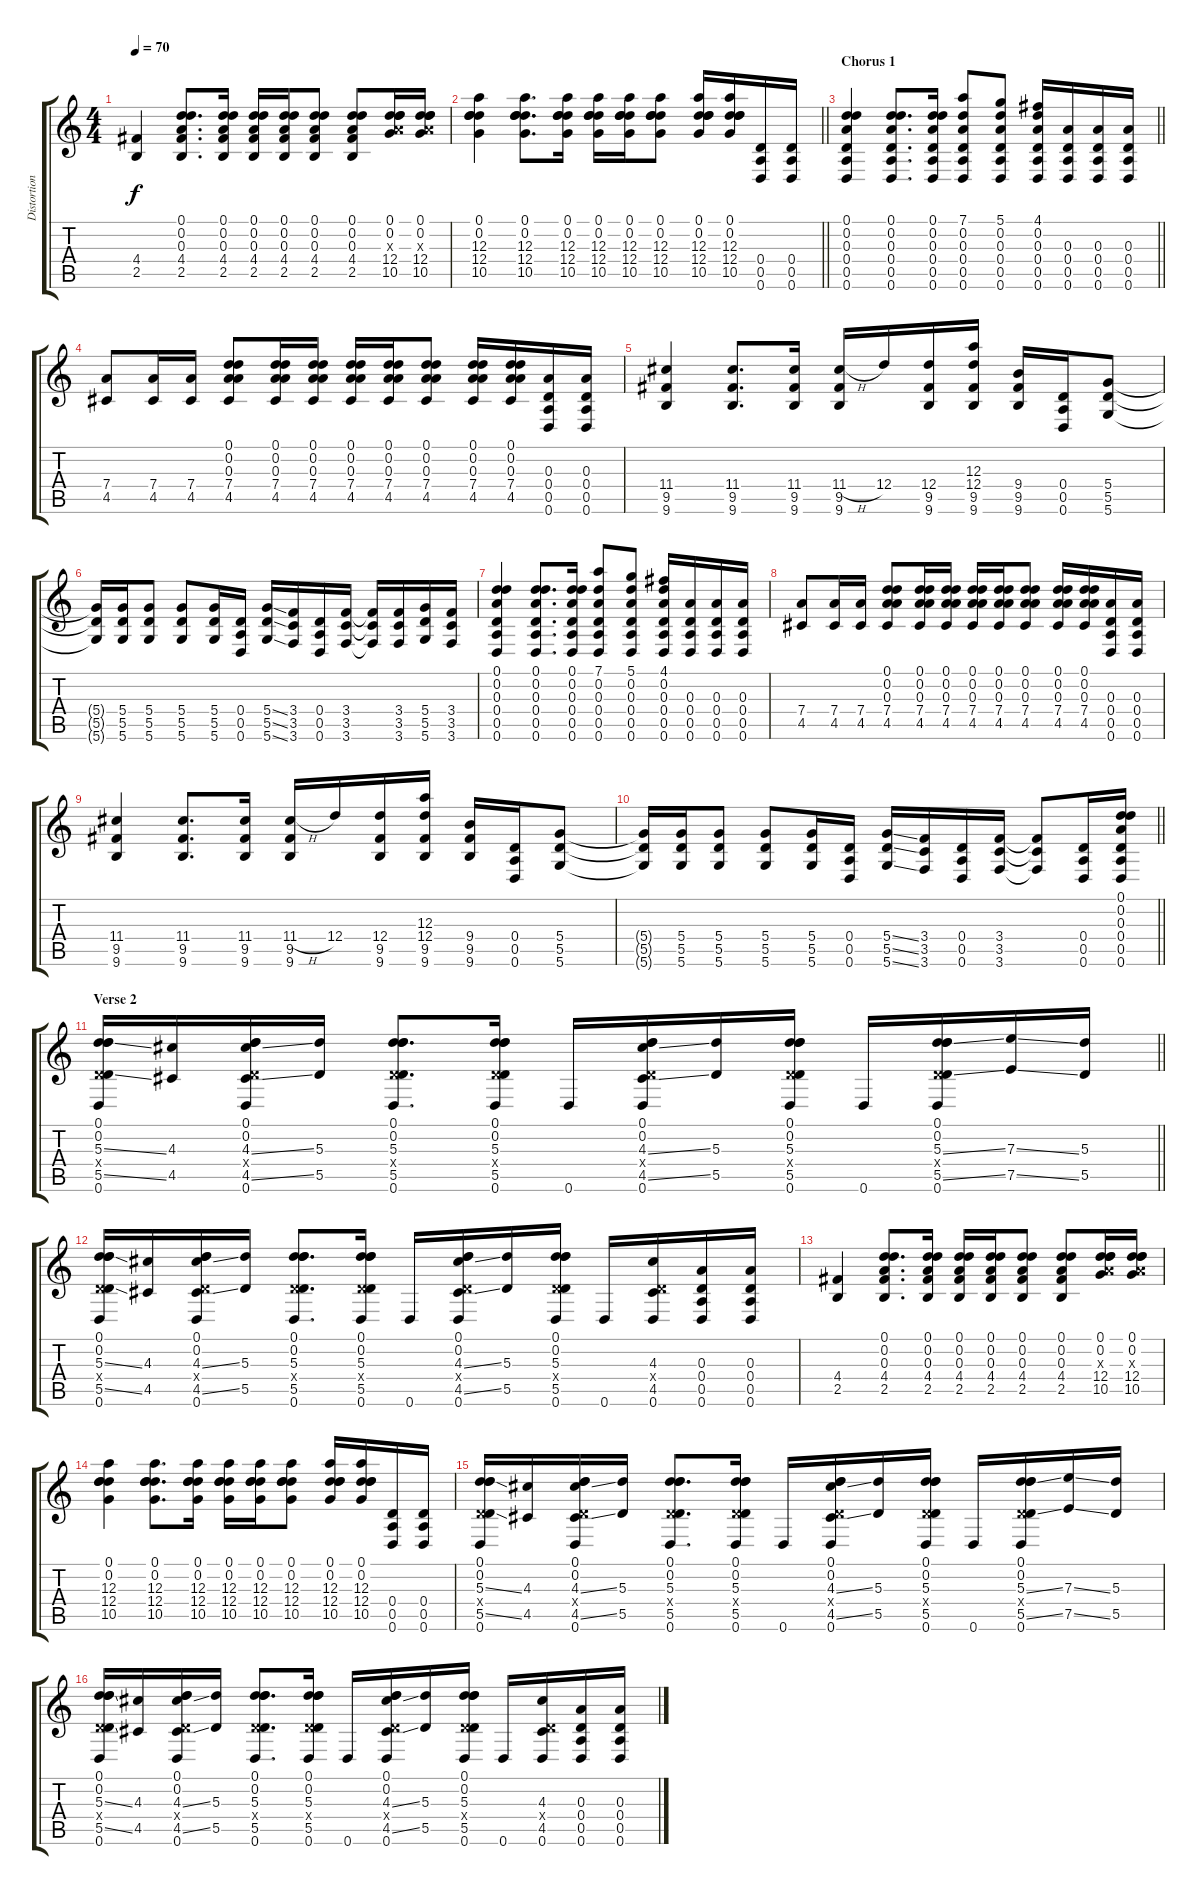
\track ("Distortion Guitar" "Distortion") {instrument overdrivenguitar}
\staff {score tabs}
\tuning (D4 D4 A3 D3 A2 D2) {hide}
\ts (4 4)
\tempo 70
\clef g2
\ks c
(4.4 2.5).4{dy f} (0.1 0.2 0.3 4.4 2.5).8{d} (0.1 0.2 0.3 4.4 2.5).16 (0.1 0.2 0.3 4.4 2.5).16 (0.1 0.2 0.3 4.4 2.5).16 (0.1 0.2 0.3 4.4 2.5).8 (0.1 0.2 0.3 4.4 2.5).8 (0.1 0.2 0.3{x} 12.4 10.5).16 (0.1 0.2 0.3{x} 12.4 10.5).16 |
\barLineRight lightlight
(0.1 0.2 12.3 12.4 10.5).4 (0.1 0.2 12.3 12.4 10.5).8{d} (0.1 0.2 12.3 12.4 10.5).16 (0.1 0.2 12.3 12.4 10.5).16 (0.1 0.2 12.3 12.4 10.5).16 (0.1 0.2 12.3 12.4 10.5).8 (0.1 0.2 12.3 12.4 10.5).16 (0.1 0.2 12.3 12.4 10.5).16 (0.4 0.5 0.6).16 (0.4 0.5 0.6).16 |
\section ("" "Chorus 1")
\barLineRight lightlight
(0.1 0.2 0.3 0.4 0.5 0.6).4 (0.1 0.2 0.3 0.4 0.5 0.6).8{d} (0.1 0.2 0.3 0.4 0.5 0.6).16 (7.1 0.2 0.3 0.4 0.5 0.6).8 (5.1 0.2 0.3 0.4 0.5 0.6).8 (4.1 0.2 0.3 0.4 0.5 0.6).16 (0.3 0.4 0.5 0.6).16 (0.3 0.4 0.5 0.6).16 (0.3 0.4 0.5 0.6).16 |
(7.4 4.5).8 (7.4 4.5).16 (7.4 4.5).16 (0.1 0.2 0.3 7.4 4.5).8 (0.1 0.2 0.3 7.4 4.5).16 (0.1 0.2 0.3 7.4 4.5).16 (0.1 0.2 0.3 7.4 4.5).16 (0.1 0.2 0.3 7.4 4.5).16 (0.1 0.2 0.3 7.4 4.5).8 (0.1 0.2 0.3 7.4 4.5).16 (0.1 0.2 0.3 7.4 4.5).16 (0.3 0.4 0.5 0.6).16 (0.3 0.4 0.5 0.6).16 |
(11.4 9.5 9.6).4 (11.4 9.5 9.6).8{d} (11.4 9.5 9.6).16 (11.4{h} 9.5 9.6).16 12.4.16 (12.4 9.5 9.6).16 (12.3 12.4 9.5 9.6).16 (9.4 9.5 9.6).16 (0.4 0.5 0.6).16 (5.4 5.5 5.6).8 |
(5.4{t} 5.5{t} 5.6{t}).16 (5.4 5.5 5.6).16 (5.4 5.5 5.6).8 (5.4 5.5 5.6).8 (5.4 5.5 5.6).16 (0.4 0.5 0.6).16 (5.4{ss} 5.5{ss} 5.6{ss}).16 (3.4 3.5 3.6).16 (0.4 0.5 0.6).16 (3.4 3.5 3.6).16 (3.4{t} 3.5{t} 3.6{t}).16 (3.4 3.5 3.6).16 (5.4 5.5 5.6).16 (3.4 3.5 3.6).16 |
(0.1 0.2 0.3 0.4 0.5 0.6).4 (0.1 0.2 0.3 0.4 0.5 0.6).8{d} (0.1 0.2 0.3 0.4 0.5 0.6).16 (7.1 0.2 0.3 0.4 0.5 0.6).8 (5.1 0.2 0.3 0.4 0.5 0.6).8 (4.1 0.2 0.3 0.4 0.5 0.6).16 (0.3 0.4 0.5 0.6).16 (0.3 0.4 0.5 0.6).16 (0.3 0.4 0.5 0.6).16 |
(7.4 4.5).8 (7.4 4.5).16 (7.4 4.5).16 (0.1 0.2 0.3 7.4 4.5).8 (0.1 0.2 0.3 7.4 4.5).16 (0.1 0.2 0.3 7.4 4.5).16 (0.1 0.2 0.3 7.4 4.5).16 (0.1 0.2 0.3 7.4 4.5).16 (0.1 0.2 0.3 7.4 4.5).8 (0.1 0.2 0.3 7.4 4.5).16 (0.1 0.2 0.3 7.4 4.5).16 (0.3 0.4 0.5 0.6).16 (0.3 0.4 0.5 0.6).16 |
(11.4 9.5 9.6).4 (11.4 9.5 9.6).8{d} (11.4 9.5 9.6).16 (11.4{h} 9.5 9.6).16 12.4.16 (12.4 9.5 9.6).16 (12.3 12.4 9.5 9.6).16 (9.4 9.5 9.6).16 (0.4 0.5 0.6).16 (5.4 5.5 5.6).8 |
\barLineRight lightlight
(5.4{t} 5.5{t} 5.6{t}).16 (5.4 5.5 5.6).16 (5.4 5.5 5.6).8 (5.4 5.5 5.6).8 (5.4 5.5 5.6).16 (0.4 0.5 0.6).16 (5.4{ss} 5.5{ss} 5.6{ss}).16 (3.4 3.5 3.6).16 (0.4 0.5 0.6).16 (3.4 3.5 3.6).16 (3.4{t} 3.5{t} 3.6{t}).8 (0.4 0.5 0.6).16 (0.1 0.2 0.3 0.4 0.5 0.6).16 |
\section ("" "Verse 2")
\barLineRight lightlight
(0.1 0.2 5.3{ss} 0.4{x} 5.5{ss} 0.6).16 (4.3 4.5).16 (0.1 0.2 4.3{ss} 0.4{x} 4.5{ss} 0.6).16 (5.3 5.5).16 (0.1 0.2 5.3 0.4{x} 5.5 0.6).8{d} (0.1 0.2 5.3 0.4{x} 5.5 0.6).16 0.6.16 (0.1 0.2 4.3{ss} 0.4{x} 4.5{ss} 0.6).16 (5.3 5.5).16 (0.1 0.2 5.3 0.4{x} 5.5 0.6).16 0.6.16 (0.1 0.2 5.3{ss} 0.4{x} 5.5{ss} 0.6).16 (7.3{ss} 7.5{ss}).16 (5.3 5.5).16 |
(0.1 0.2 5.3{ss} 0.4{x} 5.5{ss} 0.6).16 (4.3 4.5).16 (0.1 0.2 4.3{ss} 0.4{x} 4.5{ss} 0.6).16 (5.3 5.5).16 (0.1 0.2 5.3 0.4{x} 5.5 0.6).8{d} (0.1 0.2 5.3 0.4{x} 5.5 0.6).16 0.6.16 (0.1 0.2 4.3{ss} 0.4{x} 4.5{ss} 0.6).16 (5.3 5.5).16 (0.1 0.2 5.3 0.4{x} 5.5 0.6).16 0.6.16 (4.3 0.4{x} 4.5 0.6).16 (0.3 0.4 0.5 0.6).16 (0.3 0.4 0.5 0.6).16 |
(4.4 2.5).4 (0.1 0.2 0.3 4.4 2.5).8{d} (0.1 0.2 0.3 4.4 2.5).16 (0.1 0.2 0.3 4.4 2.5).16 (0.1 0.2 0.3 4.4 2.5).16 (0.1 0.2 0.3 4.4 2.5).8 (0.1 0.2 0.3 4.4 2.5).8 (0.1 0.2 0.3{x} 12.4 10.5).16 (0.1 0.2 0.3{x} 12.4 10.5).16 |
(0.1 0.2 12.3 12.4 10.5).4 (0.1 0.2 12.3 12.4 10.5).8{d} (0.1 0.2 12.3 12.4 10.5).16 (0.1 0.2 12.3 12.4 10.5).16 (0.1 0.2 12.3 12.4 10.5).16 (0.1 0.2 12.3 12.4 10.5).8 (0.1 0.2 12.3 12.4 10.5).16 (0.1 0.2 12.3 12.4 10.5).16 (0.4 0.5 0.6).16 (0.4 0.5 0.6).16 |
(0.1 0.2 5.3{ss} 0.4{x} 5.5{ss} 0.6).16 (4.3 4.5).16 (0.1 0.2 4.3{ss} 0.4{x} 4.5{ss} 0.6).16 (5.3 5.5).16 (0.1 0.2 5.3 0.4{x} 5.5 0.6).8{d} (0.1 0.2 5.3 0.4{x} 5.5 0.6).16 0.6.16 (0.1 0.2 4.3{ss} 0.4{x} 4.5{ss} 0.6).16 (5.3 5.5).16 (0.1 0.2 5.3 0.4{x} 5.5 0.6).16 0.6.16 (0.1 0.2 5.3{ss} 0.4{x} 5.5{ss} 0.6).16 (7.3{ss} 7.5{ss}).16 (5.3 5.5).16 |
(0.1 0.2 5.3{ss} 0.4{x} 5.5{ss} 0.6).16 (4.3 4.5).16 (0.1 0.2 4.3{ss} 0.4{x} 4.5{ss} 0.6).16 (5.3 5.5).16 (0.1 0.2 5.3 0.4{x} 5.5 0.6).8{d} (0.1 0.2 5.3 0.4{x} 5.5 0.6).16 0.6.16 (0.1 0.2 4.3{ss} 0.4{x} 4.5{ss} 0.6).16 (5.3 5.5).16 (0.1 0.2 5.3 0.4{x} 5.5 0.6).16 0.6.16 (4.3 0.4{x} 4.5 0.6).16 (0.3 0.4 0.5 0.6).16 (0.3 0.4 0.5 0.6).16
